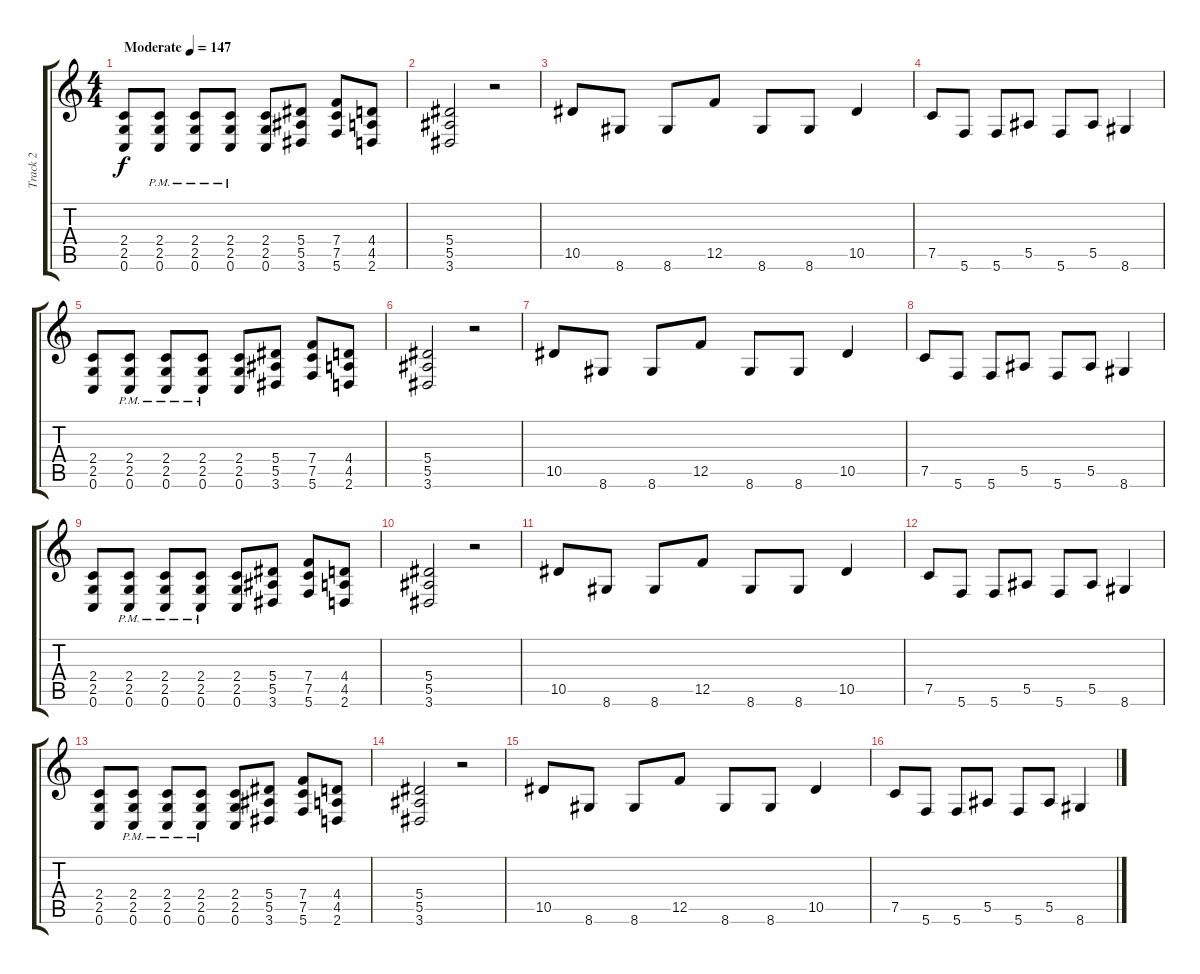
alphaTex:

\track ("Track 2" "Track 2") {instrument distortionguitar}
\staff {score tabs}
\tuning (C4 G3 Eb3 Bb2 F2 C2) {hide}
\ts (4 4)
\tempo (147 "Moderate")
\clef g2
\ks c
(2.4 2.5 0.6).8{dy f instrument distortionguitar} (2.4{pm} 2.5{pm} 0.6{pm}).8 (2.4{pm} 2.5{pm} 0.6{pm}).8 (2.4{pm} 2.5{pm} 0.6{pm}).8 (2.4 2.5 0.6).8 (5.4 5.5 3.6).8 (7.4 7.5 5.6).8 (4.4 4.5 2.6).8 |
(5.4 5.5 3.6).2 r.2 |
10.5.8 8.6.8 8.6.8 12.5.8 8.6.8 8.6.8 10.5.4 |
7.5.8 5.6.8 5.6.8 5.5.8 5.6.8 5.5.8 8.6.4 |
(2.4 2.5 0.6).8 (2.4{pm} 2.5{pm} 0.6{pm}).8 (2.4{pm} 2.5{pm} 0.6{pm}).8 (2.4{pm} 2.5{pm} 0.6{pm}).8 (2.4 2.5 0.6).8 (5.4 5.5 3.6).8 (7.4 7.5 5.6).8 (4.4 4.5 2.6).8 |
(5.4 5.5 3.6).2 r.2 |
10.5.8 8.6.8 8.6.8 12.5.8 8.6.8 8.6.8 10.5.4 |
7.5.8 5.6.8 5.6.8 5.5.8 5.6.8 5.5.8 8.6.4 |
(2.4 2.5 0.6).8 (2.4{pm} 2.5{pm} 0.6{pm}).8 (2.4{pm} 2.5{pm} 0.6{pm}).8 (2.4{pm} 2.5{pm} 0.6{pm}).8 (2.4 2.5 0.6).8 (5.4 5.5 3.6).8 (7.4 7.5 5.6).8 (4.4 4.5 2.6).8 |
(5.4 5.5 3.6).2 r.2 |
10.5.8 8.6.8 8.6.8 12.5.8 8.6.8 8.6.8 10.5.4 |
7.5.8 5.6.8 5.6.8 5.5.8 5.6.8 5.5.8 8.6.4 |
(2.4 2.5 0.6).8 (2.4{pm} 2.5{pm} 0.6{pm}).8 (2.4{pm} 2.5{pm} 0.6{pm}).8 (2.4{pm} 2.5{pm} 0.6{pm}).8 (2.4 2.5 0.6).8 (5.4 5.5 3.6).8 (7.4 7.5 5.6).8 (4.4 4.5 2.6).8 |
(5.4 5.5 3.6).2 r.2 |
10.5.8 8.6.8 8.6.8 12.5.8 8.6.8 8.6.8 10.5.4 |
7.5.8 5.6.8 5.6.8 5.5.8 5.6.8 5.5.8 8.6.4
